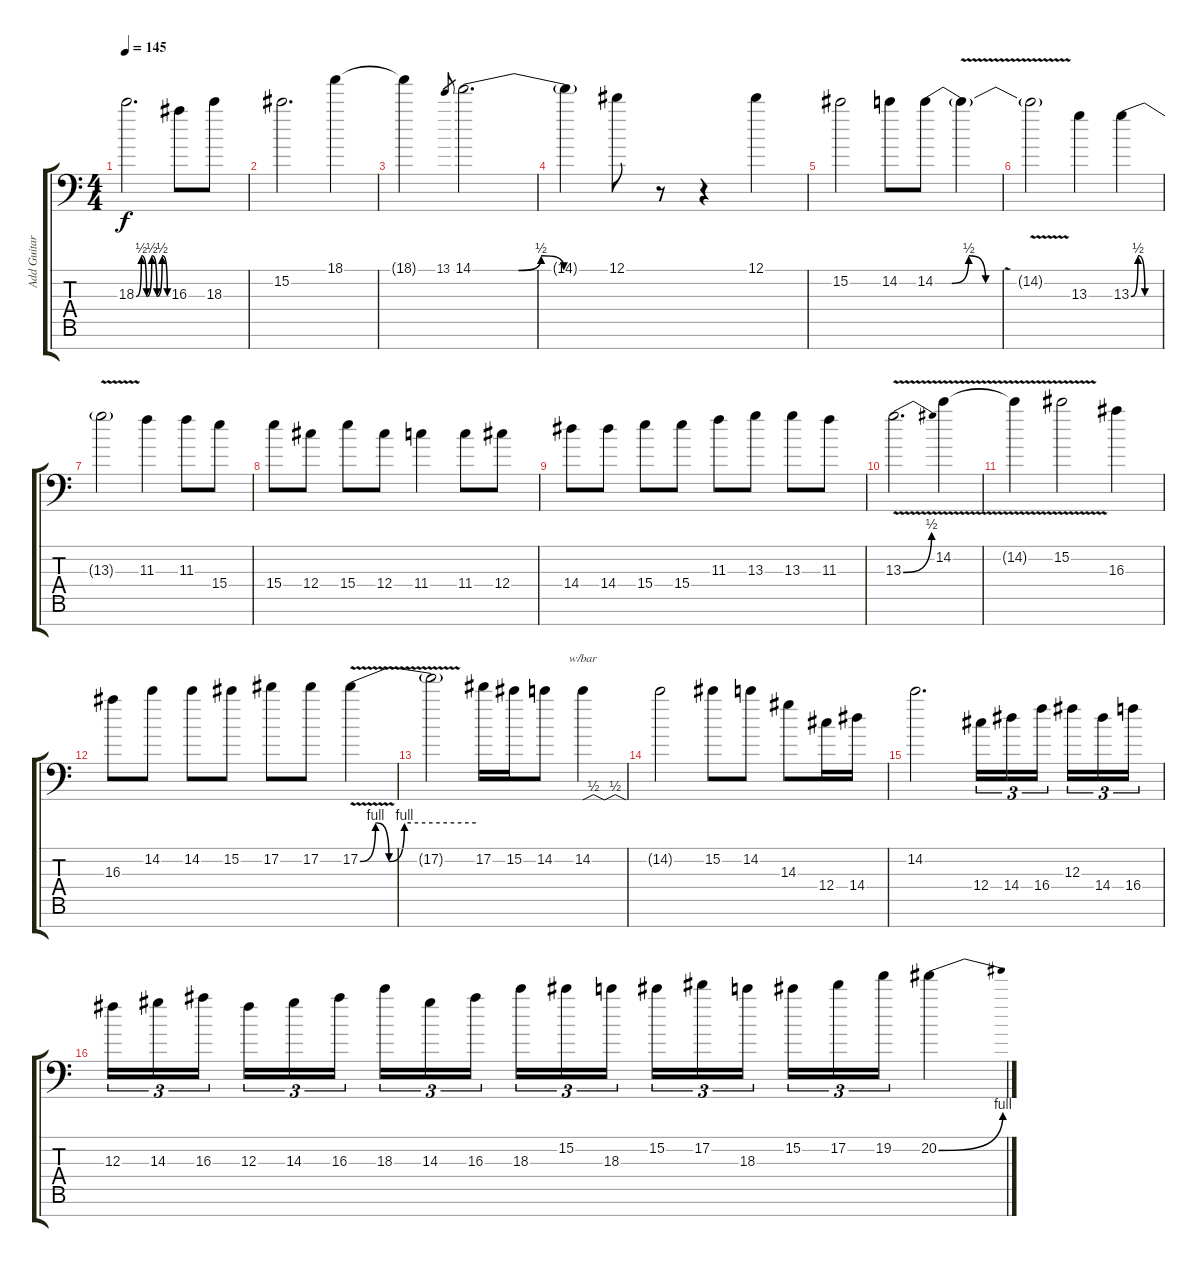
\track ("Add Guitare" "Add Guitar") {instrument distortionguitar}
\staff {score tabs}
\tuning (Eb4 Bb3 Gb3 Db3 Ab2 Eb2 Bb1) {hide}
\ts (4 4)
\tempo 145
\clef f4
\ks c
18.3{be (custom 0 0 10 2 20 0 30 2 40 0 50 2 60 0)}.2{d dy f} 16.3.8 18.3.8 |
15.2.2{d} 18.1.4{volume 6} |
18.1{t}.4 13.1.8{gr} 14.1{be (custom 0 0 20 0 30 2 40 0 60 0)}.2{d} |
14.1{t}.4 12.1.8 r.8 r.4 12.1.4 |
15.2.2 14.2.8 14.2{be (custom 0 0 15 0 30 2 45 0 60 0)}.8 14.2{v t}.4 |
14.2{t}.2 13.3.4 13.3{be (custom 0 0 15 2 30 0 60 0)}.4 |
13.3{v t}.2{volume 3} 11.3.4 11.3.8 15.4.8 |
15.4.8 12.4.8 15.4.8 12.4.8 11.4.4 11.4.8 12.4.8 |
14.4.8 14.4.8 15.4.8 15.4.8 11.3.8 13.3.8 13.3.8 11.3.8 |
13.3{be (bend 0 0 60 2) v}.2{d} 14.2{v}.4 |
14.2{t}.4 15.2{v}.2 16.3.4 |
16.3.8{volume 1} 14.2.8 14.2.8 15.2.8 17.2.8 17.2.8 17.2{be (custom 0 0 8 4 15 0 23 4 60 4) v}.4 |
17.2{t}.2 17.2.16 15.2.16 14.2.8 14.2.4{tbe (custom default 0 0 15 2 30 0 45 2 60 0)} |
14.2{t}.2 15.2.8 14.2.8 14.3.8 12.4.16 14.4.16 |
14.2.2{d} 12.4.16{tu (3 2)} 14.4.16{tu (3 2) volume 0} 16.4.16{tu (3 2) beam splitsecondary} 12.3.16{tu (3 2)} 14.4.16{tu (3 2)} 16.4.16{tu (3 2)} |
12.3.16{tu (3 2)} 14.3.16{tu (3 2)} 16.3.16{tu (3 2) beam splitsecondary} 12.3.16{tu (3 2)} 14.3.16{tu (3 2)} 16.3.16{tu (3 2)} 18.3.16{tu (3 2)} 14.3.16{tu (3 2)} 16.3.16{tu (3 2) beam splitsecondary} 18.3.16{tu (3 2)} 15.2.16{tu (3 2)} 18.3.16{tu (3 2)} 15.2.16{tu (3 2)} 17.2.16{tu (3 2)} 18.3.16{tu (3 2) beam splitsecondary} 15.2.16{tu (3 2)} 17.2.16{tu (3 2)} 19.2.16{tu (3 2)} 20.2{be (bend 0 0 60 4)}.4
